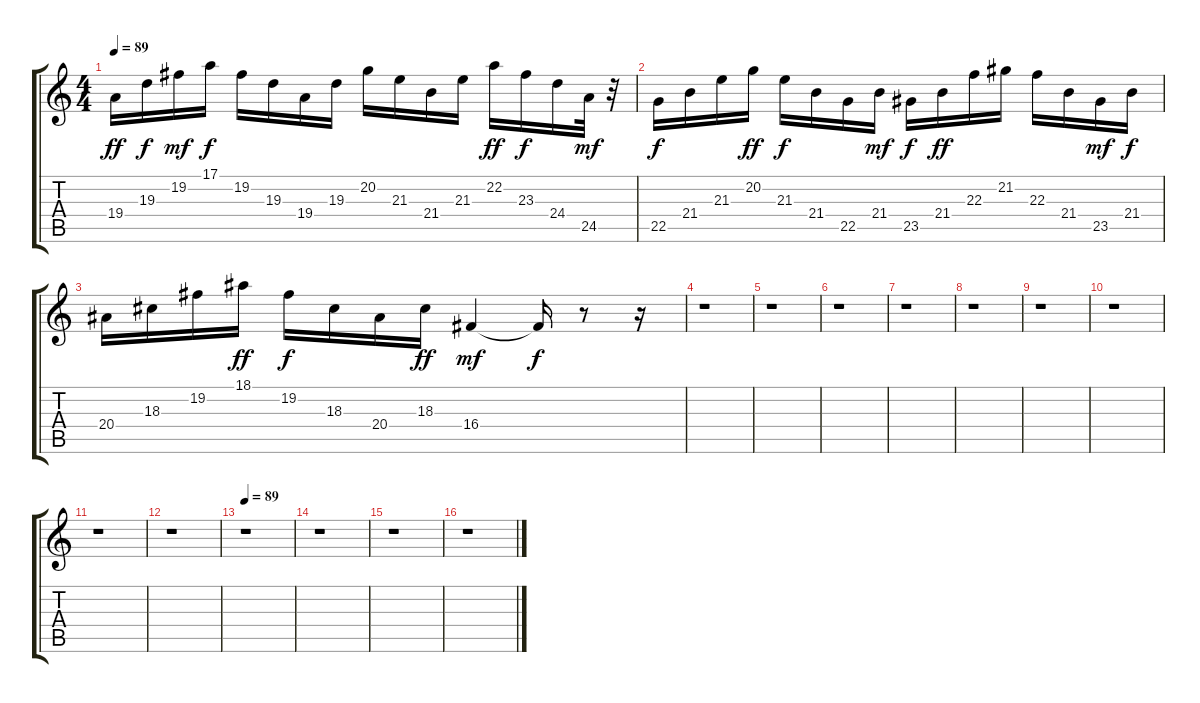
\track "" {instrument vibraphone}
\staff {score tabs}
\tuning (E4 B3 G3 D3 A2 E2) {hide}
\ts (4 4)
\tempo 89
\clef g2
\ks c
19.4.16{dy ff} 19.3.16{dy f} 19.2.16{dy mf} 17.1.16{dy f} 19.2.16 19.3.16 19.4.16 19.3.16 20.2.16 21.3.16 21.4.16 21.3.16 22.2.16{dy ff} 23.3.16{dy f} 24.4.16 24.5.32{dy mf} r.32 |
22.5.16{dy f} 21.4.16 21.3.16 20.2.16{dy ff} 21.3.16{dy f} 21.4.16 22.5.16 21.4.16{dy mf} 23.5.16{dy f} 21.4.16{dy ff} 22.3.16 21.2.16 22.3.16 21.4.16 23.5.16{dy mf} 21.4.16{dy f} |
20.4.16 18.3.16 19.2.16 18.1.16{dy ff} 19.2.16{dy f} 18.3.16 20.4.16 18.3.16{dy ff} 16.4.4{dy mf} 16.4{t}.16{dy f} r.8 r.16 |
r.1 |
r.1 |
r.1 |
r.1 |
r.1 |
r.1 |
r.1 |
r.1 |
r.1 |
\tempo 89
r.1 |
r.1 |
r.1 |
r.1
